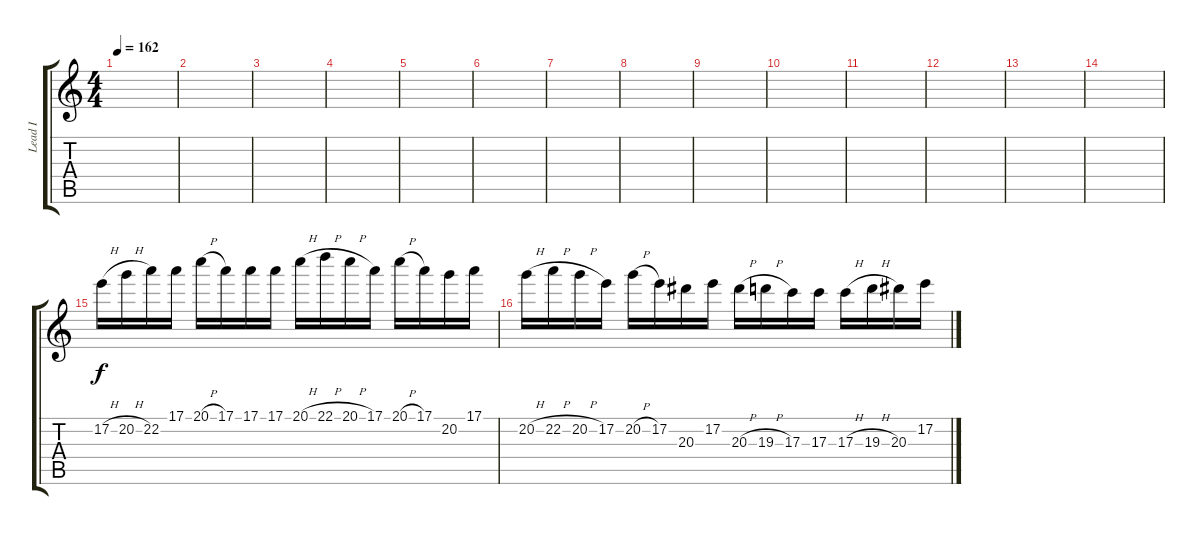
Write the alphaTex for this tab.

\track ("Lead I" "Lead I") {instrument distortionguitar}
\staff {score tabs}
\tuning (E4 B3 G3 D3 A2 E2) {hide}
\ts (4 4)
\tempo 162
\clef g2
\ks c
|
|
|
|
|
|
|
|
|
|
|
|
|
|
17.2{h}.16{volume 11 instrument distortionguitar} 20.2{h}.16 22.2.16 17.1.16 20.1{h}.16 17.1.16 17.1.16 17.1.16 20.1{h}.16 22.1{h}.16 20.1{h}.16 17.1.16 20.1{h}.16 17.1.16 20.2.16 17.1.16 |
20.2{h}.16 22.2{h}.16 20.2{h}.16 17.2.16 20.2{h}.16 17.2.16 20.3.16 17.2.16 20.3{h}.16 19.3{h}.16 17.3.16 17.3.16 17.3{h}.16 19.3{h}.16 20.3.16 17.2.16
